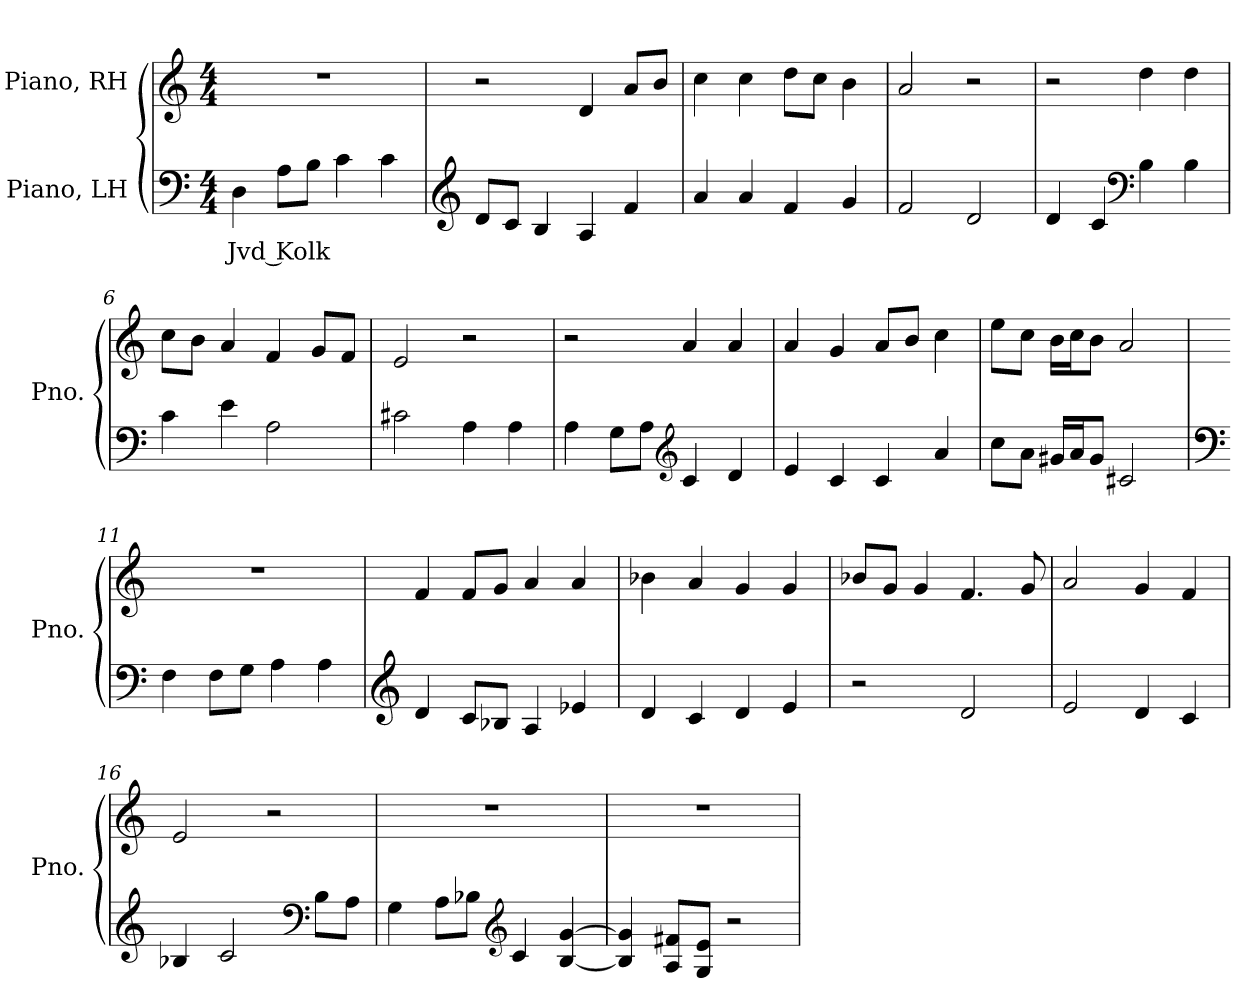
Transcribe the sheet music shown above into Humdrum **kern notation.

**kern	**text	**kern
*part2	*part2	*part1
*staff2	*staff2	*staff1
*I"Piano, LH	*	*I"Piano, RH
*I'Pno.	*	*I'Pno.
*clefF4	*	*clefG2
*k[]	*	*k[]
*M4/4	*	*M4/4
*MM120	*	*MM120
=1	=1	=1
!	!LO:LY:b	!
4D\	Jvd Kolk	1r
8A\L	.	.
8B\J	.	.
4c\	.	.
4c\	.	.
=2	=2	=2
*clefG2	*	*
8d/L	.	2r
8c/J	.	.
4B/	.	.
4A/	.	4d/
4f/	.	8a/L
.	.	8b/J
=3	=3	=3
4a/	.	4cc\
4a/	.	4cc\
4f/	.	8dd\L
.	.	8cc\J
4g/	.	4b\
=4	=4	=4
2f/	.	2a/
2d/	.	2r
=5	=5	=5
4d/	.	2r
4c/	.	.
*clefF4	*	*
4B\	.	4dd\
4B\	.	4dd\
!!LO:LB:g=z
=6	=6	=6
4c\	.	8cc\L
.	.	8b\J
4e\	.	4a/
2A\	.	4f/
.	.	8g/L
.	.	8f/J
=7	=7	=7
2c#X\	.	2e/
4A\	.	2r
4A\	.	.
=8	=8	=8
4A\	.	2r
8G\L	.	.
8A\J	.	.
*clefG2	*	*
4c/	.	4a/
4d/	.	4a/
=9	=9	=9
4e/	.	4a/
4c/	.	4g/
4c/	.	8a/L
.	.	8b/J
4a/	.	4cc\
=10	=10	=10
8cc\L	.	8ee\L
8a\J	.	8cc\J
16g#X/LL	.	16b\LL
16a/J	.	16cc\J
8g#/J	.	8b\J
2c#X/	.	2a/
=11	=11	=11
*clefF4	*	*
4F\	.	1r
8F\L	.	.
8G\J	.	.
4A\	.	.
4A\	.	.
!!LO:LB:g=z
=12	=12	=12
*clefG2	*	*
4d/	.	4f/
8c/L	.	8f/L
8B-X/J	.	8g/J
4A/	.	4a/
4e-X/	.	4a/
=13	=13	=13
4d/	.	4b-X\
4c/	.	4a/
4d/	.	4g/
4e/	.	4g/
=14	=14	=14
2r	.	8b-X/L
.	.	8g/J
.	.	4g/
2d/	.	4.f/
.	.	8g/
=15	=15	=15
2e/	.	2a/
4d/	.	4g/
4c/	.	4f/
=16	=16	=16
4B-X/	.	2e/
2c/	.	.
.	.	2r
*clefF4	*	*
8B-\L	.	.
8A\J	.	.
=17	=17	=17
4G\	.	1r
8A\L	.	.
8B-X\J	.	.
*clefG2	*	*
4c/	.	.
[4B-/ [4g/	.	.
!!LO:LB:g=z
=18	=18	=18
4B-/] 4g/]	.	1r
8A/ 8f#X/L	.	.
8G/ 8e/J	.	.
2r	.	.
=	=	=
*-	*-	*-
